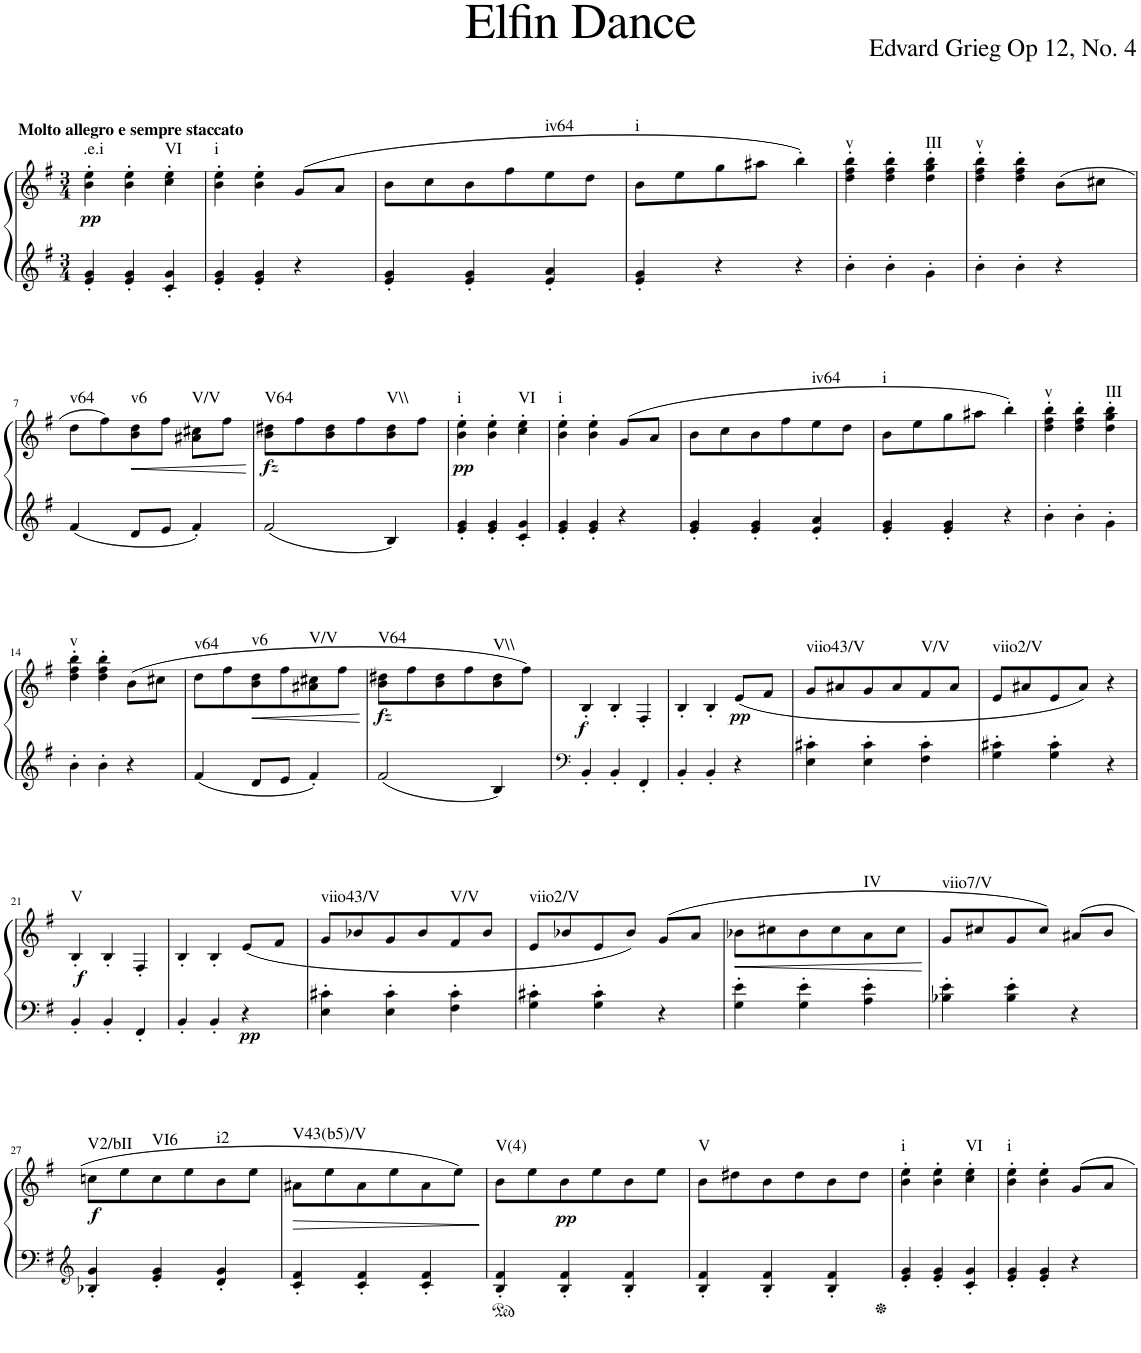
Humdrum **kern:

**kern	**kern	**dynam	**harte
*part1	*part1	*part1	*part1
*staff2	*staff1	*staff1/2	*
*I"Grand Piano	*	*	*
*I'Pno	*	*	*
*clefG2	*clefG2	*	*
*k[f#]	*k[f#]	*	*
*G:	*G:	*	*
*M3/4	*M3/4	*	*
=1	=1	=1	=1
!	!LO:TX:a:B:t=Molto allegro e sempre staccato	!	!
!	!	!LO:DY:b	!LO:H:kt=.e.i
4e/' 4g/'	4b\' 4ee\'	pp	N
4e/' 4g/'	4b\' 4ee\'	.	.
!	!	!	!LO:H:kt=VI
4c/' 4g/'	4cc\' 4ee\'	.	N
=2	=2	=2	=2
!	!	!	!LO:H:kt=i
4e/' 4g/'	4b\' 4ee\'	.	N
4e/' 4g/'	4b\' 4ee\'	.	.
4r	(8g/L	.	.
.	8a/J	.	.
=3	=3	=3	=3
4e/' 4g/'	8b\L	.	.
.	8cc\	.	.
4e/' 4g/'	8b\	.	.
.	8ff#\	.	.
!	!	!	!LO:H:kt=iv64
4e/' 4a/'	8ee\	.	N
.	8dd\J	.	.
=4	=4	=4	=4
!	!	!	!LO:H:kt=i
4e/' 4g/'	8b\L	.	N
.	8ee\	.	.
4r	8gg\	.	.
.	8aa#X\J	.	.
4r	4bb'\)	.	.
=5	=5	=5	=5
!	!	!	!LO:H:kt=v
4b'\	4dd\' 4ff#\' 4bb\'	.	N
4b'\	4dd\' 4ff#\' 4bb\'	.	.
!	!	!	!LO:H:kt=III
4g'\	4dd\' 4gg\' 4bb\'	.	N
=6	=6	=6	=6
!	!	!	!LO:H:kt=v
4b'\	4dd\' 4ff#\' 4bb\'	.	N
4b'\	4dd\' 4ff#\' 4bb\'	.	.
4r	(8b\L	.	.
.	8cc#X\J	.	.
!!LO:LB:g=z
=7	=7	=7	=7
!	!	!	!LO:H:kt=v64
4f#/	8dd\L	.	N
.	8ff#\)	.	.
!	!	!LO:HP:b	!LO:H:kt=v6
8d/L	8b\ 8dd\	<	N
8e/J	8ff#\J	.	.
!	!	!	!LO:H:kt=V/V
4f#'/	8a#X\ 8cc#X\L	.	N
.	8ff#\J	.	.
.	.	[	.
=8	=8	=8	=8
!	!	!LO:DY:b	!LO:H:kt=V64
2f#/	8b\ 8dd#X\L	fz	N
.	8ff#\	.	.
.	8b\ 8dd#\	.	.
.	8ff#\	.	.
!	!	!	!LO:H:kt=V\\
4B/	8b\ 8dd#\	.	N
.	8ff#\J	.	.
=9	=9	=9	=9
!	!	!LO:DY:b	!LO:H:kt=i
4e/' 4g/'	4b\' 4ee\'	pp	N
4e/' 4g/'	4b\' 4ee\'	.	.
!	!	!	!LO:H:kt=VI
4c/' 4g/'	4cc\' 4ee\'	.	N
=10	=10	=10	=10
!	!	!	!LO:H:kt=i
4e/' 4g/'	4b\' 4ee\'	.	N
4e/' 4g/'	4b\' 4ee\'	.	.
4r	(8g/L	.	.
.	8a/J	.	.
=11	=11	=11	=11
4e/' 4g/'	8b\L	.	.
.	8cc\	.	.
4e/' 4g/'	8b\	.	.
.	8ff#\	.	.
!	!	!	!LO:H:kt=iv64
4e/' 4a/'	8ee\	.	N
.	8dd\J	.	.
=12	=12	=12	=12
!	!	!	!LO:H:kt=i
4e/' 4g/'	8b\L	.	N
.	8ee\	.	.
4e/' 4g/'	8gg\	.	.
.	8aa#X\J	.	.
4r	4bb'\)	.	.
=13	=13	=13	=13
!	!	!	!LO:H:kt=v
4b'\	4dd\' 4ff#\' 4bb\'	.	N
4b'\	4dd\' 4ff#\' 4bb\'	.	.
!	!	!	!LO:H:kt=III
4g'\	4dd\' 4gg\' 4bb\'	.	N
!!LO:LB:g=z
=14	=14	=14	=14
!	!	!	!LO:H:kt=v
4b'\	4dd\' 4ff#\' 4bb\'	.	N
4b'\	4dd\' 4ff#\' 4bb\'	.	.
4r	(8b\L	.	.
.	8cc#X\J	.	.
=15	=15	=15	=15
!	!	!	!LO:H:kt=v64
4f#/	8dd\L	.	N
.	8ff#\	.	.
!	!	!LO:HP:b	!LO:H:kt=v6
8d/L	8b\ 8dd\	<	N
8e/J	8ff#\	.	.
!	!	!	!LO:H:kt=V/V
4f#'/	8a#X\ 8cc#X\	.	N
.	8ff#\J	.	.
.	.	[	.
=16	=16	=16	=16
!	!	!LO:DY:b	!LO:H:kt=V64
2f#/	8b\ 8dd#X\L	fz	N
.	8ff#\	.	.
.	8b\ 8dd#\	.	.
.	8ff#\	.	.
!	!	!	!LO:H:kt=V\\
4B/	8b\ 8dd#\	.	N
.	8ff#\J)	.	.
=17	=17	=17	=17
*clefF4	*	*	*
!	!	!LO:DY:b	!
4BB'/	4B'/	f	.
4BB'/	4B'/	.	.
4FF#'/	4F#'/	.	.
=18	=18	=18	=18
4BB'/	4B'/	.	.
4BB'/	4B'/	.	.
!	!	!LO:DY:b	!
4r	(8e/L	pp	.
.	8f#/J	.	.
=19	=19	=19	=19
!	!	!	!LO:H:kt=viio43/V
4E\' 4c#X\'	8g/L	.	N
.	8a#X/	.	.
4E\' 4c#\'	8g/	.	.
.	8a#/	.	.
!	!	!	!LO:H:kt=V/V
4F#\' 4c#\'	8f#/	.	N
.	8a#/J	.	.
=20	=20	=20	=20
!	!	!	!LO:H:kt=viio2/V
4G\' 4c#X\'	8e/L	.	N
.	8a#X/	.	.
4G\' 4c#\'	8e/	.	.
.	8a#/J)	.	.
4r	4r	.	.
!!LO:LB:g=z
=21	=21	=21	=21
!	!	!LO:DY:b	!LO:H:kt=V
4BB'/	4B'/	f	N
4BB'/	4B'/	.	.
4FF#'/	4F#'/	.	.
=22	=22	=22	=22
4BB'/	4B'/	.	.
4BB'/	4B'/	.	.
!	!	!LO:DY:b=2	!
4r	(8e/L	pp	.
.	8f#/J	.	.
=23	=23	=23	=23
!	!	!	!LO:H:kt=viio43/V
4E\' 4c#X\'	8g/L	.	N
.	8b-X/	.	.
4E\' 4c#\'	8g/	.	.
.	8b-/	.	.
!	!	!	!LO:H:kt=V/V
4F#\' 4c#\'	8f#/	.	N
.	8b-/J	.	.
=24	=24	=24	=24
!	!	!	!LO:H:kt=viio2/V
4G\' 4c#X\'	8e/L	.	N
.	8b-X/	.	.
4G\' 4c#\'	8e/	.	.
.	8b-/J)	.	.
4r	(8g/L	.	.
.	8a/J	.	.
=25	=25	=25	=25
!	!	!LO:HP:b	!
4G\' 4e\'	8b-X\L	<	.
.	8cc#X\	.	.
4G\' 4e\'	8b-\	.	.
.	8cc#\	.	.
!	!	!	!LO:H:kt=IV
4A\' 4e\'	8a\	.	N
.	8cc#\J	.	.
.	.	[	.
=26	=26	=26	=26
!	!	!	!LO:H:kt=viio7/V
4B-X\' 4e\'	8g/L	.	N
.	8cc#X/	.	.
4B-\' 4e\'	8g/	.	.
.	8cc#/J)	.	.
4r	(8a#X/L	.	.
.	8b/J	.	.
!!LO:LB:g=z
=27	=27	=27	=27
*clefG2	*	*	*
!	!	!LO:DY:b	!LO:H:kt=V2/bII
4B-X/' 4g/'	8ccn\L	f	N
.	8ee\	.	.
!	!	!	!LO:H:kt=VI6
4e/' 4g/'	8cc\	.	N
.	8ee\	.	.
!	!	!	!LO:H:kt=i2
4d/' 4g/'	8b\	.	N
.	8ee\J	.	.
=28	=28	=28	=28
!	!	!LO:HP:b	!LO:H:kt=V43(b5)/V
4c/' 4f#/'	8a#X\L	>	N
.	8ee\	.	.
4c/' 4f#/'	8a#\	.	.
.	8ee\	.	.
4c/' 4f#/'	8a#\	.	.
.	8ee\J)	.	.
.	.	]	.
=29	=29	=29	=29
!	!	!	!LO:H:kt=V(4)
4B/' 4f#/'	8b\L	.	N
.	8ee\	.	.
!	!	!LO:DY:b	!
4B/' 4f#/'	8b\	pp	.
.	8ee\	.	.
4B/' 4f#/'	8b\	.	.
.	8ee\J	.	.
=30	=30	=30	=30
!	!	!	!LO:H:kt=V
4B/' 4f#/'	8b\L	.	N
.	8dd#X\	.	.
4B/' 4f#/'	8b\	.	.
.	8dd#\	.	.
4B/' 4f#/'	8b\	.	.
.	8dd#\J	.	.
=31	=31	=31	=31
!	!	!	!LO:H:kt=i
4e/' 4g/'	4b\' 4ee\'	.	N
4e/' 4g/'	4b\' 4ee\'	.	.
!	!	!	!LO:H:kt=VI
4c/' 4g/'	4cc\' 4ee\'	.	N
=32	=32	=32	=32
!	!	!	!LO:H:kt=i
4e/' 4g/'	4b\' 4ee\'	.	N
4e/' 4g/'	4b\' 4ee\'	.	.
4r	8g/L	.	.
.	8a/J	.	.
=	=	=	=
*-	*-	*-	*-
